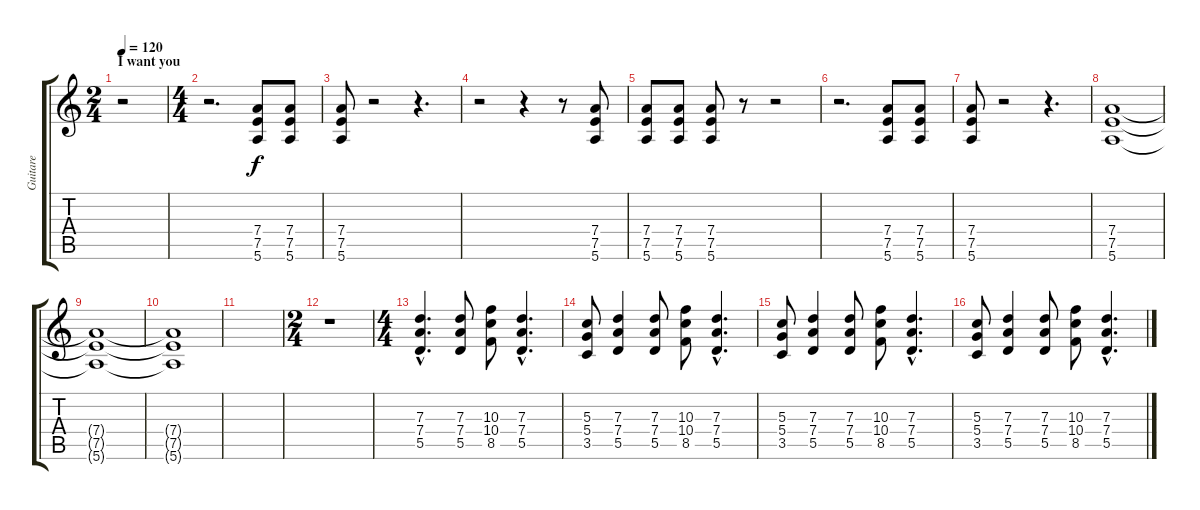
\track ("Guitare" "Guitare") {instrument overdrivenguitar}
\staff {score tabs}
\tuning (E4 B3 G3 D3 A2 E2) {hide}
\ts (2 4)
\section ("" "I want you")
\tempo 120
\clef g2
\ks c
r.2{dy f instrument overdrivenguitar} |
\ts (4 4)
r.2{d} (7.4 7.5 5.6).8 (7.4 7.5 5.6).8 |
(7.4 7.5 5.6).8 r.2 r.4{d} |
r.2 r.4 r.8 (7.4 7.5 5.6).8 |
(7.4 7.5 5.6).8 (7.4 7.5 5.6).8 (7.4 7.5 5.6).8 r.8 r.2 |
r.2{d} (7.4 7.5 5.6).8 (7.4 7.5 5.6).8 |
(7.4 7.5 5.6).8 r.2 r.4{d} |
(7.4 7.5 5.6).1 |
(7.4{t} 7.5{t} 5.6{t}).1 |
(7.4{t} 7.5{t} 5.6{t}).1 |
|
\ts (2 4)
r.1 |
\ts (4 4)
(7.3{hac} 7.4{hac} 5.5{hac}).4{d} (7.3 7.4 5.5).8 (10.3 10.4 8.5).8 (7.3{hac} 7.4{hac} 5.5{hac}).4{d} |
(5.3 5.4 3.5).8 (7.3 7.4 5.5).4 (7.3 7.4 5.5).8 (10.3 10.4 8.5).8 (7.3{hac} 7.4{hac} 5.5{hac}).4{d} |
(5.3 5.4 3.5).8 (7.3 7.4 5.5).4 (7.3 7.4 5.5).8 (10.3 10.4 8.5).8 (7.3{hac} 7.4{hac} 5.5{hac}).4{d} |
(5.3 5.4 3.5).8 (7.3 7.4 5.5).4 (7.3 7.4 5.5).8 (10.3 10.4 8.5).8 (7.3{hac} 7.4{hac} 5.5{hac}).4{d}
